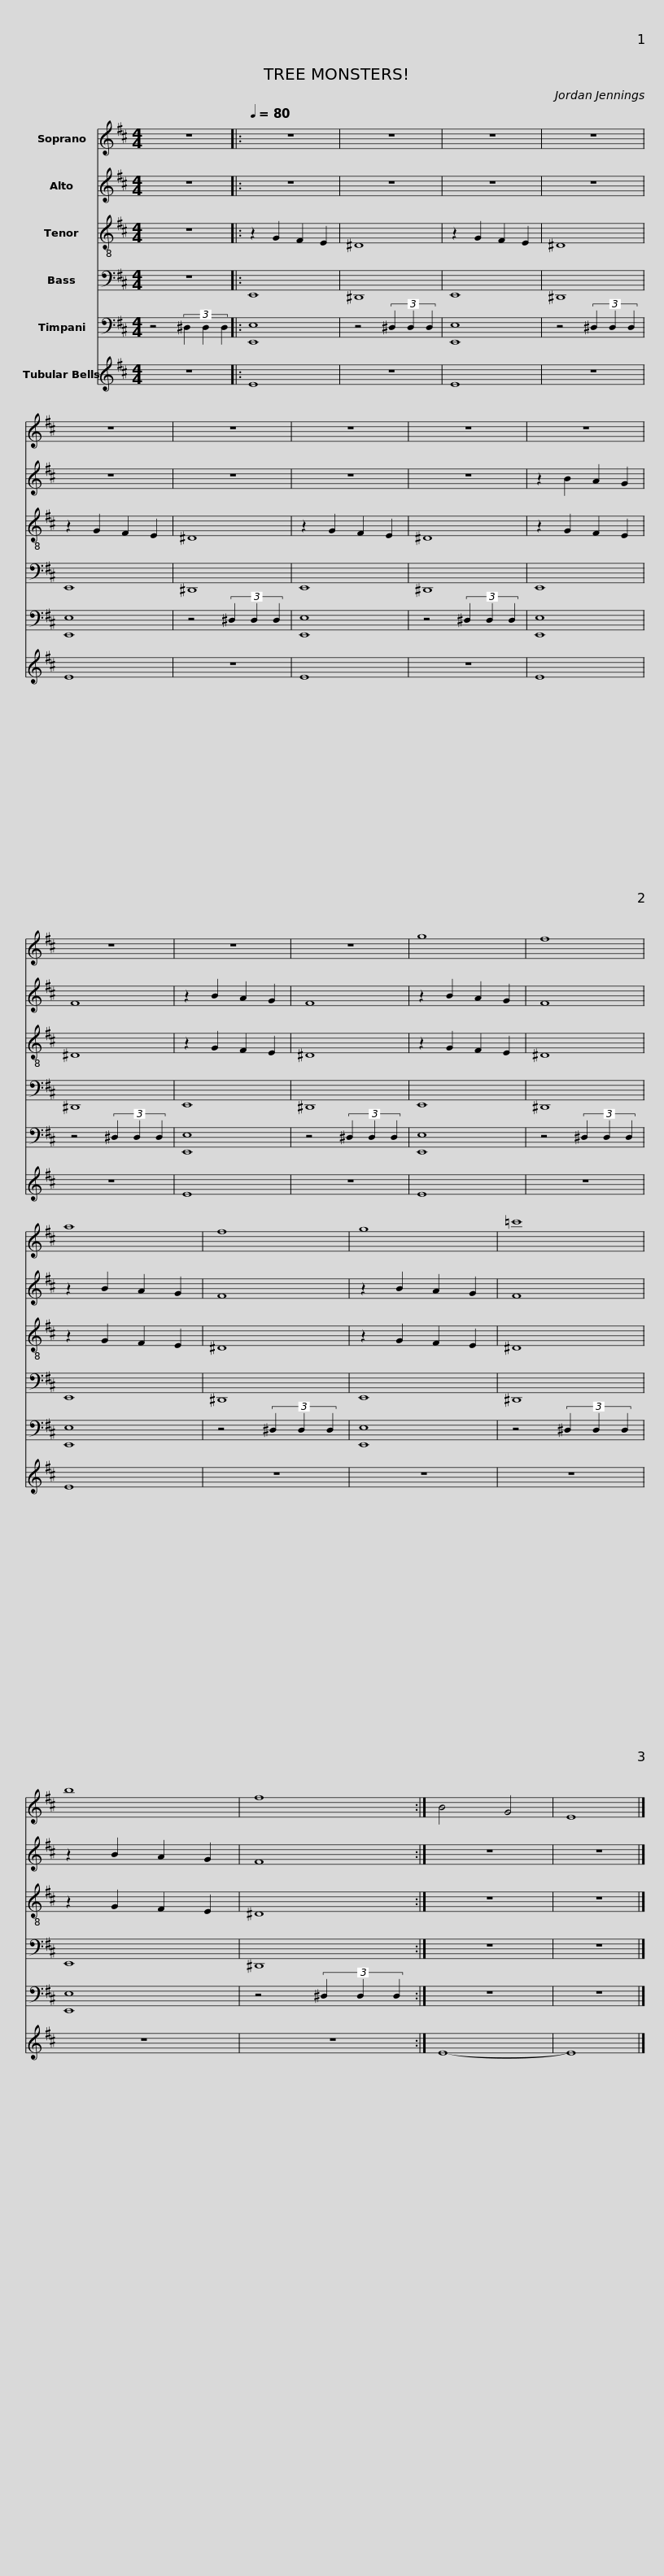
X:1
%%score 1 2 3 4 5 6
L:1/8
M:4/4
I:linebreak $
K:D
V:1 treble
V:2 treble
V:3 treble-8
V:4 bass
V:5 bass
V:6 treble
V:1
 z8 |:[Q:1/4=80] z8 | z8 | z8 | z8 | %5
 z8 | z8 |$ z8 | z8 | z8 | %10
 z8 | z8 | z8 | g8 | f8 |$ %15
 a8 | f8 | g8 | =c'8 | b8 | %20
 f8 :| B4 G4 | E8 |] %23
V:2
 z8 |: z8 | z8 | z8 | z8 | %5
 z8 | z8 |$ z8 | z8 | z2 B2 A2 G2 | %10
 F8 | z2 B2 A2 G2 | F8 | z2 B2 A2 G2 | F8 |$ %15
 z2 B2 A2 G2 | F8 | z2 B2 A2 G2 | F8 | z2 B2 A2 G2 | %20
 F8 :| z8 | z8 |] %23
V:3
 z8 |: z2 G2 F2 E2 | ^D8 | z2 G2 F2 E2 | ^D8 | %5
 z2 G2 F2 E2 | ^D8 |$ z2 G2 F2 E2 | ^D8 | z2 G2 F2 E2 | %10
 ^D8 | z2 G2 F2 E2 | ^D8 | z2 G2 F2 E2 | ^D8 |$ %15
 z2 G2 F2 E2 | ^D8 | z2 G2 F2 E2 | ^D8 | z2 G2 F2 E2 | %20
 ^D8 :| z8 | z8 |] %23
V:4
 z8 |: E,,8 | ^D,,8 | E,,8 | ^D,,8 | %5
 E,,8 | ^D,,8 |$ E,,8 | ^D,,8 | E,,8 | %10
 ^D,,8 | E,,8 | ^D,,8 | E,,8 | ^D,,8 |$ %15
 E,,8 | ^D,,8 | E,,8 | ^D,,8 | E,,8 | %20
 ^D,,8 :| z8 | z8 |] %23
V:5
 z4 (3^D,2 D,2 D,2 |: [E,,E,]8 | z4 (3^D,2 D,2 D,2 | [E,,E,]8 | z4 (3^D,2 D,2 D,2 | %5
 [E,,E,]8 | z4 (3^D,2 D,2 D,2 |$ [E,,E,]8 | z4 (3^D,2 D,2 D,2 | [E,,E,]8 | %10
 z4 (3^D,2 D,2 D,2 | [E,,E,]8 | z4 (3^D,2 D,2 D,2 | [E,,E,]8 | z4 (3^D,2 D,2 D,2 |$ %15
 [E,,E,]8 | z4 (3^D,2 D,2 D,2 | [E,,E,]8 | z4 (3^D,2 D,2 D,2 | [E,,E,]8 | %20
 z4 (3^D,2 D,2 D,2 :| z8 | z8 |] %23
V:6
 z8 |: E8 | z8 | E8 | z8 | %5
 E8 | z8 |$ E8 | z8 | E8 | %10
 z8 | E8 | z8 | E8 | z8 |$ %15
 E8 | z8 | z8 | z8 | z8 | %20
 z8 :| E8- | E8 |] %23
